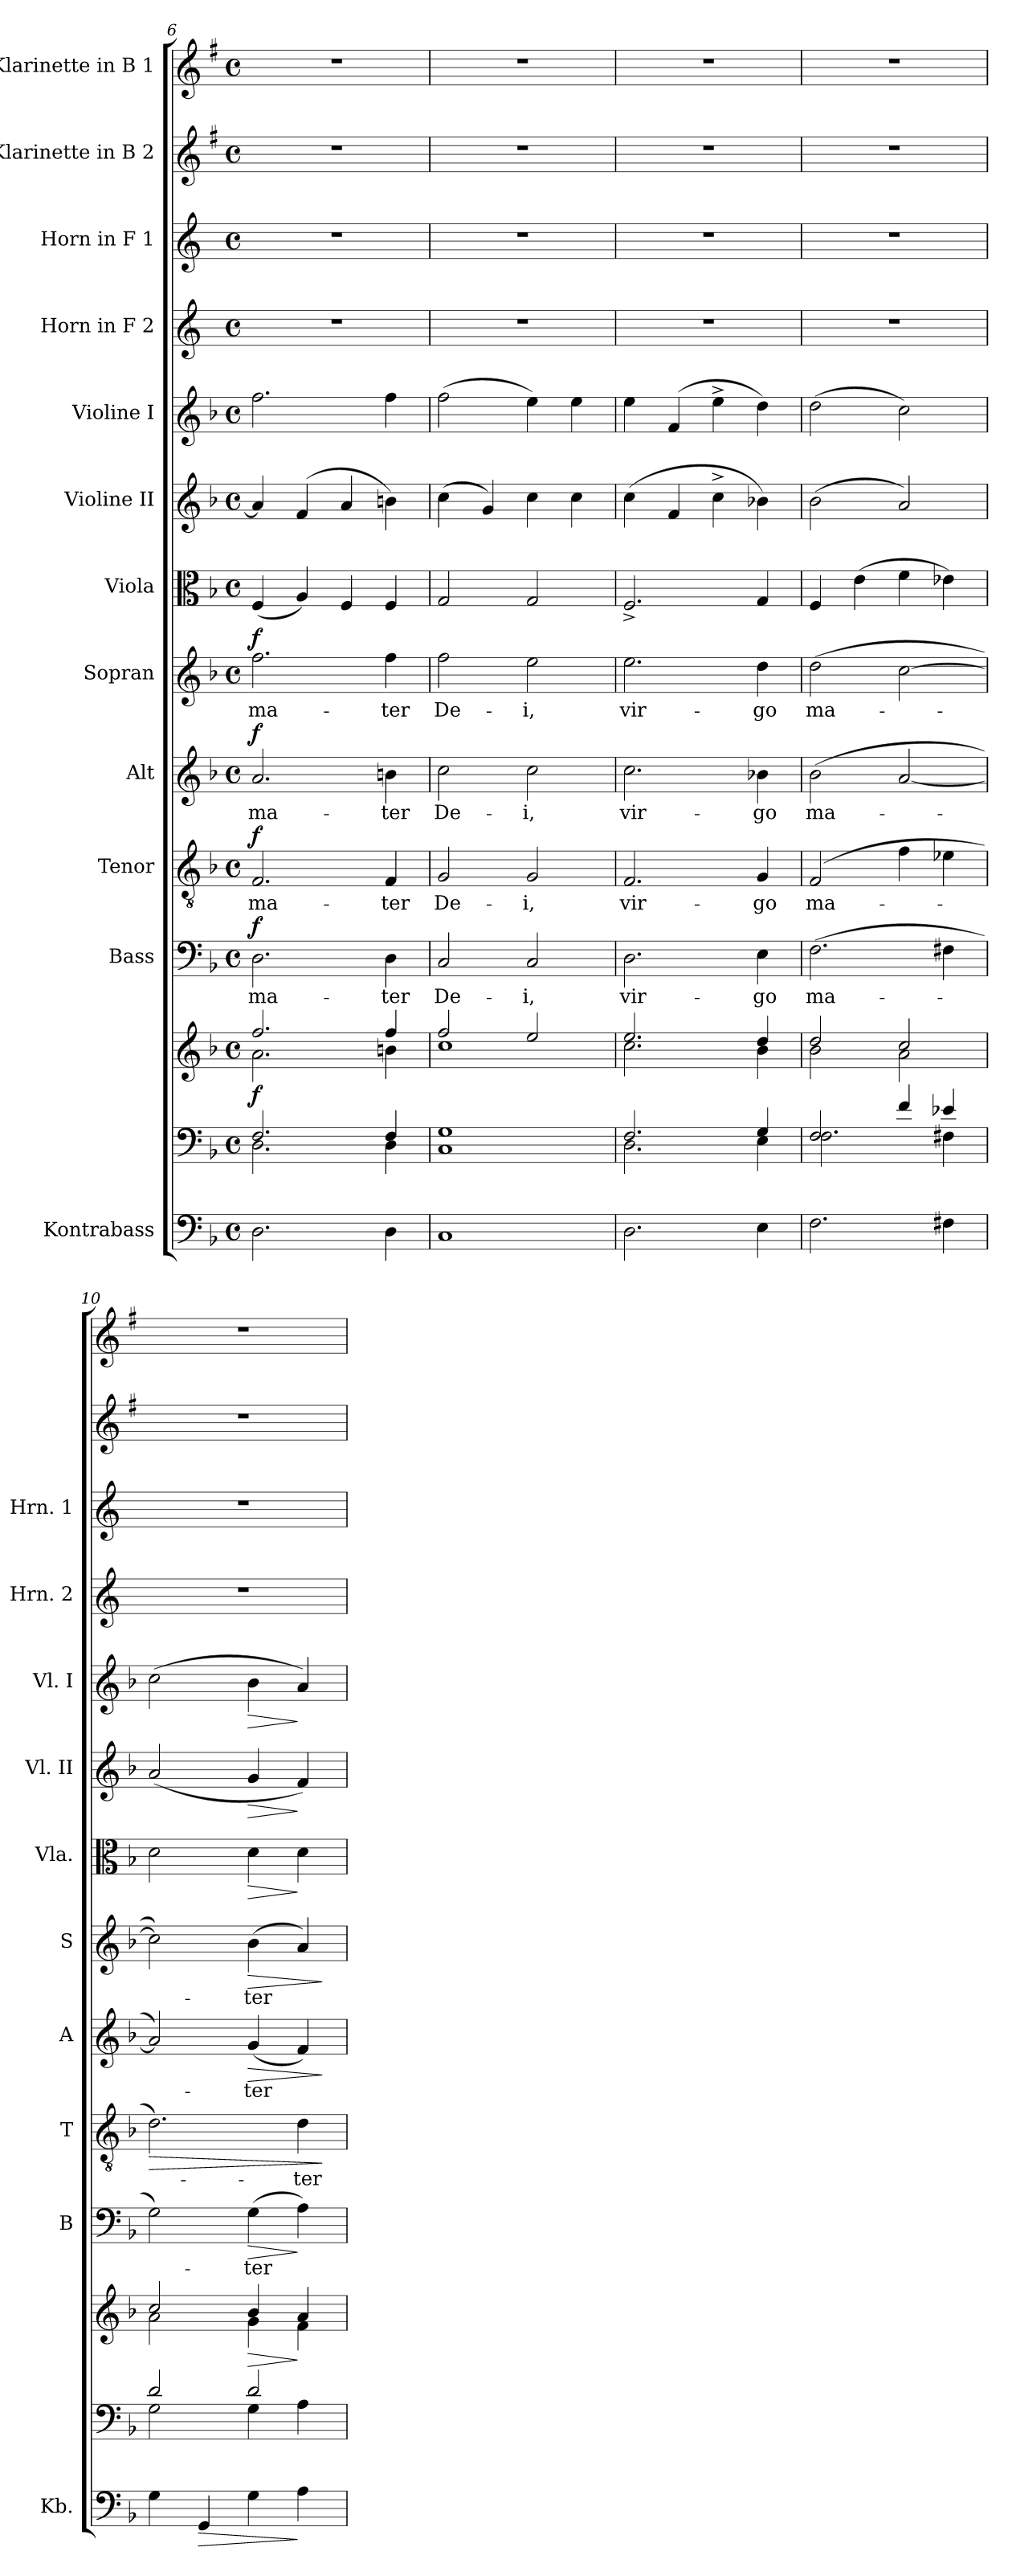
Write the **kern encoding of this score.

**kern	**dynam	**kern	**kern	**dynam	**kern	**text	**dynam	**kern	**text	**dynam	**kern	**text	**dynam	**kern	**text	**dynam	**kern	**dynam	**kern	**dynam	**kern	**dynam	**kern	**kern	**kern	**kern
*part13	*part13	*part12	*part12	*part12	*part11	*part11	*part11	*part10	*part10	*part10	*part9	*part9	*part9	*part8	*part8	*part8	*part7	*part7	*part6	*part6	*part5	*part5	*part4	*part3	*part2	*part1
*staff14	*staff14	*staff13	*staff12	*staff12/13	*staff11	*staff11	*staff11	*staff10	*staff10	*staff10	*staff9	*staff9	*staff9	*staff8	*staff8	*staff8	*staff7	*staff7	*staff6	*staff6	*staff5	*staff5	*staff4	*staff3	*staff2	*staff1
*I"Kontrabass	*	*	*	*	*I"Bass	*	*	*I"Tenor	*	*	*I"Alt	*	*	*I"Sopran	*	*	*I"Viola	*	*I"Violine II	*	*I"Violine I	*	*I"Horn in F 2	*I"Horn in F 1	*I"Klarinette in B 2	*I"Klarinette in B 1
*I'Kb.	*	*	*	*	*I'B	*	*	*I'T	*	*	*I'A	*	*	*I'S	*	*	*I'Vla.	*	*I'Vl. II	*	*I'Vl. I	*	*I'Hrn. 2	*I'Hrn. 1	*	*
*clefF4	*	*clefF4	*clefG2	*	*clefF4	*	*	*clefGv2	*	*	*clefG2	*	*	*clefG2	*	*	*clefC3	*	*clefG2	*	*clefG2	*	*clefG2	*clefG2	*clefG2	*clefG2
*ITrd7c12	*	*	*	*	*	*	*	*	*	*	*	*	*	*	*	*	*	*	*	*	*	*	*ITrd4c7	*ITrd4c7	*ITrd1c2	*ITrd1c2
*k[b-]	*	*k[b-]	*k[b-]	*	*k[b-]	*	*	*k[b-]	*	*	*k[b-]	*	*	*k[b-]	*	*	*k[b-]	*	*k[b-]	*	*k[b-]	*	*k[b-]	*k[b-]	*k[b-]	*k[b-]
*F:	*	*F:	*F:	*	*F:	*	*	*F:	*	*	*F:	*	*	*F:	*	*	*F:	*	*F:	*	*F:	*	*F:	*F:	*F:	*F:
*M4/4	*	*M4/4	*M4/4	*	*M4/4	*	*	*M4/4	*	*	*M4/4	*	*	*M4/4	*	*	*M4/4	*	*M4/4	*	*M4/4	*	*M4/4	*M4/4	*M4/4	*M4/4
*met(c)	*	*met(c)	*met(c)	*	*met(c)	*	*	*met(c)	*	*	*met(c)	*	*	*met(c)	*	*	*met(c)	*	*met(c)	*	*met(c)	*	*met(c)	*met(c)	*met(c)	*met(c)
=6	=6	=6	=6	=6	=6	=6	=6	=6	=6	=6	=6	=6	=6	=6	=6	=6	=6	=6	=6	=6	=6	=6	=6	=6	=6	=6
*	*	*^	*^	*	*	*	*	*	*	*	*	*	*	*	*	*	*	*	*	*	*	*	*	*	*	*
!	!	!	!	!	!	!LO:DY:b	!	!LO:LY:b	!LO:DY:a	!	!LO:LY:b	!LO:DY:a	!	!LO:LY:b	!LO:DY:a	!	!LO:LY:b	!LO:DY:a	!	!	!	!	!	!	!	!	!	!
2.DD\	.	2.F/	2.D\	2.ff/	2.a\	f	2.D\	ma-	f	2.F/	ma-	f	2.a/	ma-	f	2.ff\	ma-	f	(<4F/	.	4a/]	.	2.ff\	.	1r	1r	1r	1r
.	.	.	.	.	.	.	.	.	.	.	.	.	.	.	.	.	.	.	4A/)	.	(>4f/	.	.	.	.	.	.	.
.	.	.	.	.	.	.	.	.	.	.	.	.	.	.	.	.	.	.	4F/	.	4a/	.	.	.	.	.	.	.
!	!	!	!	!	!	!	!	!LO:LY:b	!	!	!LO:LY:b	!	!	!LO:LY:b	!	!	!LO:LY:b	!	!	!	!	!	!	!	!	!	!	!
4DD\	.	4F/	4D\	4ff/	4bn\	.	4D\	-ter	.	4F/	-ter	.	4bn\	-ter	.	4ff\	-ter	.	4F/	.	4bn\)	.	4ff\	.	.	.	.	.
=7	=7	=7	=7	=7	=7	=7	=7	=7	=7	=7	=7	=7	=7	=7	=7	=7	=7	=7	=7	=7	=7	=7	=7	=7	=7	=7	=7	=7
!	!	!	!	!	!	!	!	!LO:LY:b	!	!	!LO:LY:b	!	!	!LO:LY:b	!	!	!LO:LY:b	!	!	!	!	!	!	!	!	!	!	!
1CC	.	1G	1C	2ff/	1cc	.	2C/	De-	.	2G/	De-	.	2cc\	De-	.	2ff\	De-	.	2G/	.	(>4cc\	.	(>2ff\	.	1r	1r	1r	1r
.	.	.	.	.	.	.	.	.	.	.	.	.	.	.	.	.	.	.	.	.	4g/)	.	.	.	.	.	.	.
!	!	!	!	!	!	!	!	!LO:LY:b	!	!	!LO:LY:b	!	!	!LO:LY:b	!	!	!LO:LY:b	!	!	!	!	!	!	!	!	!	!	!
.	.	.	.	2ee/	.	.	2C/	-i,	.	2G/	-i,	.	2cc\	-i,	.	2ee\	-i,	.	2G/	.	4cc\	.	4ee\)	.	.	.	.	.
.	.	.	.	.	.	.	.	.	.	.	.	.	.	.	.	.	.	.	.	.	4cc\	.	4ee\	.	.	.	.	.
!!LO:PB:g=z
=8	=8	=8	=8	=8	=8	=8	=8	=8	=8	=8	=8	=8	=8	=8	=8	=8	=8	=8	=8	=8	=8	=8	=8	=8	=8	=8	=8	=8
!	!	!	!	!	!	!	!	!LO:LY:b	!	!	!LO:LY:b	!	!	!LO:LY:b	!	!	!LO:LY:b	!	!	!	!	!	!	!	!	!	!	!
2.DD\	.	2.F/	2.D\	2.ee/	2.cc\	.	2.D\	vir-	.	2.F/	vir-	.	2.cc\	vir-	.	2.ee\	vir-	.	2.F^>/	.	(>4cc\	.	4ee\	.	1r	1r	1r	1r
.	.	.	.	.	.	.	.	.	.	.	.	.	.	.	.	.	.	.	.	.	4f/	.	(4f/	.	.	.	.	.
.	.	.	.	.	.	.	.	.	.	.	.	.	.	.	.	.	.	.	.	.	4cc^>\	.	4ee^>\	.	.	.	.	.
!	!	!	!	!	!	!	!	!LO:LY:b	!	!	!LO:LY:b	!	!	!LO:LY:b	!	!	!LO:LY:b	!	!	!	!	!	!	!	!	!	!	!
4EE\	.	4G/	4E\	4dd/	4b-\	.	4E\	-go	.	4G/	-go	.	4b-X\	-go	.	4dd\	-go	.	4G/	.	4b-X\)	.	4dd\)	.	.	.	.	.
=9	=9	=9	=9	=9	=9	=9	=9	=9	=9	=9	=9	=9	=9	=9	=9	=9	=9	=9	=9	=9	=9	=9	=9	=9	=9	=9	=9	=9
!	!	!	!	!	!	!	!	!LO:LY:b	!	!	!LO:LY:b	!	!	!LO:LY:b	!	!	!LO:LY:b	!	!	!	!	!	!	!	!	!	!	!
2.FF\	.	2F/	2.F\	2dd/	2b-\	.	(>2.F\	ma-	.	(>2F/	ma-	.	(<2b-\	ma-	.	(>2dd\	ma-	.	4F/	.	(>2b-\	.	(>2dd\	.	1r	1r	1r	1r
.	.	.	.	.	.	.	.	.	.	.	.	.	.	.	.	.	.	.	(>4e\	.	.	.	.	.	.	.	.	.
.	.	4f/	.	2cc/	2a\	.	.	.	.	4f\	.	.	[2a/	.	.	[2cc\	.	.	4f\	.	2a/)	.	2cc\)	.	.	.	.	.
4FF#X\	.	4e-X/	4F#X\	.	.	.	4F#X\	.	.	4e-X\	.	.	.	.	.	.	.	.	4e-X\)	.	.	.	.	.	.	.	.	.
=10	=10	=10	=10	=10	=10	=10	=10	=10	=10	=10	=10	=10	=10	=10	=10	=10	=10	=10	=10	=10	=10	=10	=10	=10	=10	=10	=10	=10
!	!	!	!	!	!	!	!	!	!	!	!	!LO:HP:b	!	!	!	!	!	!	!	!	!	!	!	!	!	!	!	!
4GG\	.	2d/	2G\	2cc/	2a\	.	2G\)	.	.	2.d\)	.	>	2a/])	.	.	2cc\])	.	.	2d\	.	(<2a/	.	(>2cc\	.	1r	1r	1r	1r
!	!LO:HP:b	!	!	!	!	!	!	!	!	!	!	!	!	!	!	!	!	!	!	!	!	!	!	!	!	!	!	!
4GGG/	>	.	.	.	.	.	.	.	.	.	.	.	.	.	.	.	.	.	.	.	.	.	.	.	.	.	.	.
!	!	!	!	!	!	!LO:HP:b	!	!LO:LY:b	!LO:HP:b	!	!	!	!	!LO:LY:b	!LO:HP:b	!	!LO:LY:b	!LO:HP:b	!	!LO:HP:b	!	!LO:HP:b	!	!LO:HP:b	!	!	!	!
4GG\	.	2d/	4G\	4b-/	4g\	>	(>4G\	-ter	>	.	.	.	(<4g/	-ter	>	(>4b-\	-ter	>	4d\	>	4g/	>	4b-\	>	.	.	.	.
!	!	!	!	!	!	!	!	!	!	!	!LO:LY:b	!	!	!	!	!	!	!	!	!	!	!	!	!	!	!	!	!
4AA\	]	.	4A\	4a/	4f\	]	4A\)	.	]	4d\	-ter	.	4f/)	.	.	4a/)	.	.	4d\	]	4f/)	]	4a/)	]	.	.	.	.
*	*	*v	*v	*	*	*	*	*	*	*	*	*	*	*	*	*	*	*	*	*	*	*	*	*	*	*	*	*
*	*	*	*v	*v	*	*	*	*	*	*	*	*	*	*	*	*	*	*	*	*	*	*	*	*	*	*	*
.	.	.	.	.	.	.	.	.	.	]	.	.	]	.	.	]	.	.	.	.	.	.	.	.	.	.
=	=	=	=	=	=	=	=	=	=	=	=	=	=	=	=	=	=	=	=	=	=	=	=	=	=	=
*-	*-	*-	*-	*-	*-	*-	*-	*-	*-	*-	*-	*-	*-	*-	*-	*-	*-	*-	*-	*-	*-	*-	*-	*-	*-	*-
